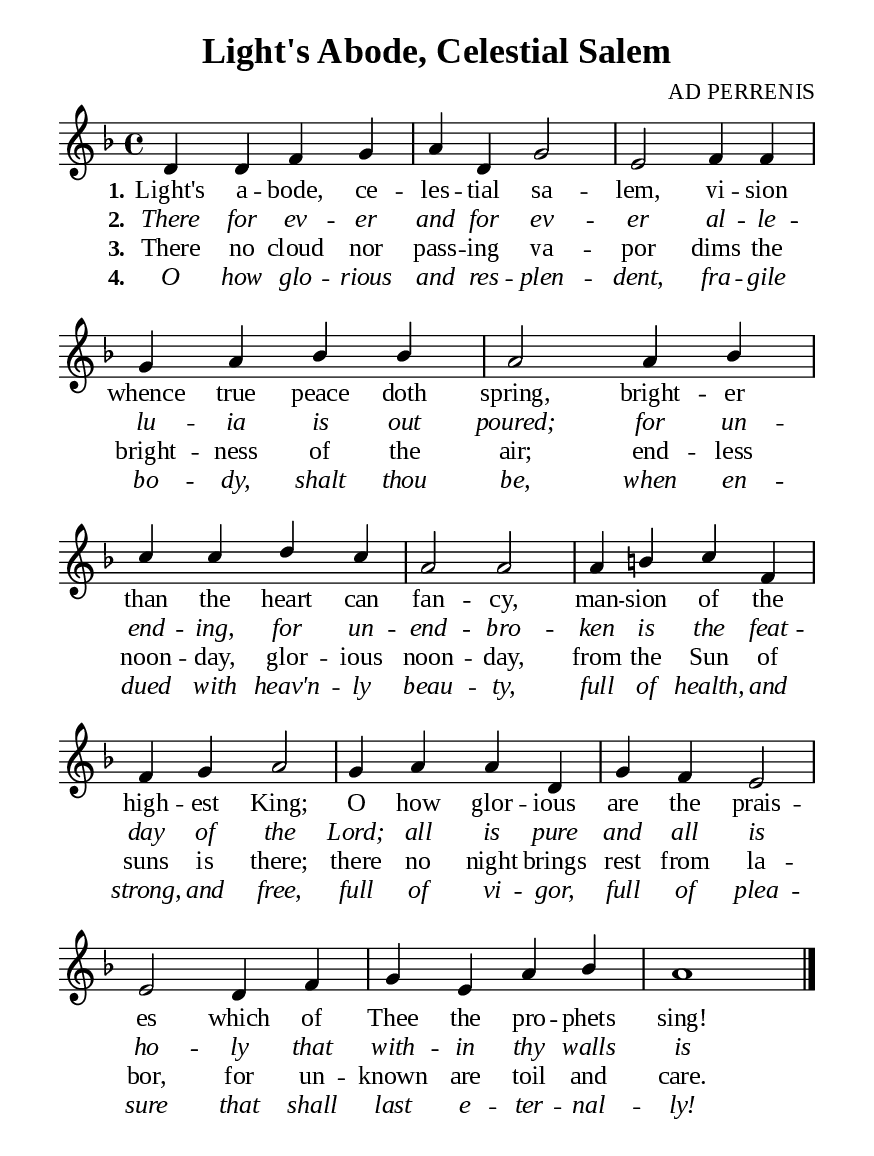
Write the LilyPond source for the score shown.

\version "2.18.2"

\header {
  title = "Light's Abode, Celestial Salem"
  composer = "AD PERRENIS"
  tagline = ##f
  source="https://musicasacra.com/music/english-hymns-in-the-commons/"
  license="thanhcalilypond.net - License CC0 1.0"
}

global= {
  \key f \major
  \time 4/4
  \override Score.BarNumber.break-visibility = ##(#f #f #f)
  \override Lyrics.LyricSpace.minimum-distance = #3.0
}

\paper {
  #(set-paper-size "a5")
  top-margin = 10\mm
  bottom-margin = 5\mm
  left-margin = 10\mm
  right-margin = 10\mm
  indent = #0
  #(define fonts
	 (make-pango-font-tree "Liberation Serif"
	 		       "Liberation Serif"
			       "Liberation Serif"
			       (/ 20 20)))
  system-system-spacing = #'((basic-distance . 3) (padding . 3))
}

printItalic = \with {
  \override LyricText.font-shape = #'italic
}

% Verse music
musicVerseSoprano = \relative c' {
  %{	01	%} d4 d f g |
  %{	02	%} a d, g2 |
  %{	03	%} e f4 f |
  %{	04	%} g a bes bes |
  %{	05	%} a2 a4 bes |
  %{	06	%} c c d c |
  %{	07	%} a2 a |
  %{	08	%} a4 b! c f, |
  %{	09	%} f g a2 |
  %{	10	%} g4 a a d, |
  %{	11	%} g f e2 |
  %{	12	%} e d4 f |
  %{	13	%} g e a bes |
  %{	14	%} a1 \bar "|."
}

% Verse lyrics
verseOne = \lyricmode {
  \set stanza = #"1."
  Light's a -- bode, ce -- les -- tial sa -- lem,
  vi -- sion whence true peace doth spring,
  bright -- er than the heart can fan -- cy,
  man -- sion of the high -- est King;
  O how glor -- ious are the prais -- es which of Thee the pro -- phets sing!
}

verseTwo = \lyricmode {
  \set stanza = #"2."
  There for ev -- er and for ev -- er al -- le -- lu -- ia is out poured;
  for un -- end -- ing, for un -- end -- bro -- ken is the feat -- day of the Lord;
  all is pure and all is ho -- ly that with -- in thy walls is stored.
}

verseThree = \lyricmode {
  \set stanza = #"3."
  There no cloud nor pass -- ing va -- por dims the bright -- ness of the air;
  end -- less noon -- day, glor -- ious noon -- day, from the Sun of suns is there;
  there no night brings rest from la -- bor, for un -- known are toil and care.
}

verseFour = \lyricmode {
  \set stanza = #"4."
  O how glo -- rious and res -- plen -- dent,
  fra -- gile bo -- dy, shalt thou be, when en -- dued with heav'n -- ly beau -- ty,
  full of health, and strong, and free, full of vi -- gor,
  full of plea -- sure that shall last e -- ter -- nal -- ly!
}

% Layout
\score {
    \new ChoirStaff <<
      \new Staff <<
        \clef "treble"
        \new Voice = "sopranos" { \global \stemUp \slurUp \musicVerseSoprano }
      >>
      \new Lyrics \lyricsto sopranos \verseOne
      \new Lyrics \printItalic \lyricsto sopranos \verseTwo
      \new Lyrics \lyricsto sopranos \verseThree
      \new Lyrics \printItalic \lyricsto sopranos \verseFour
    >>
}
